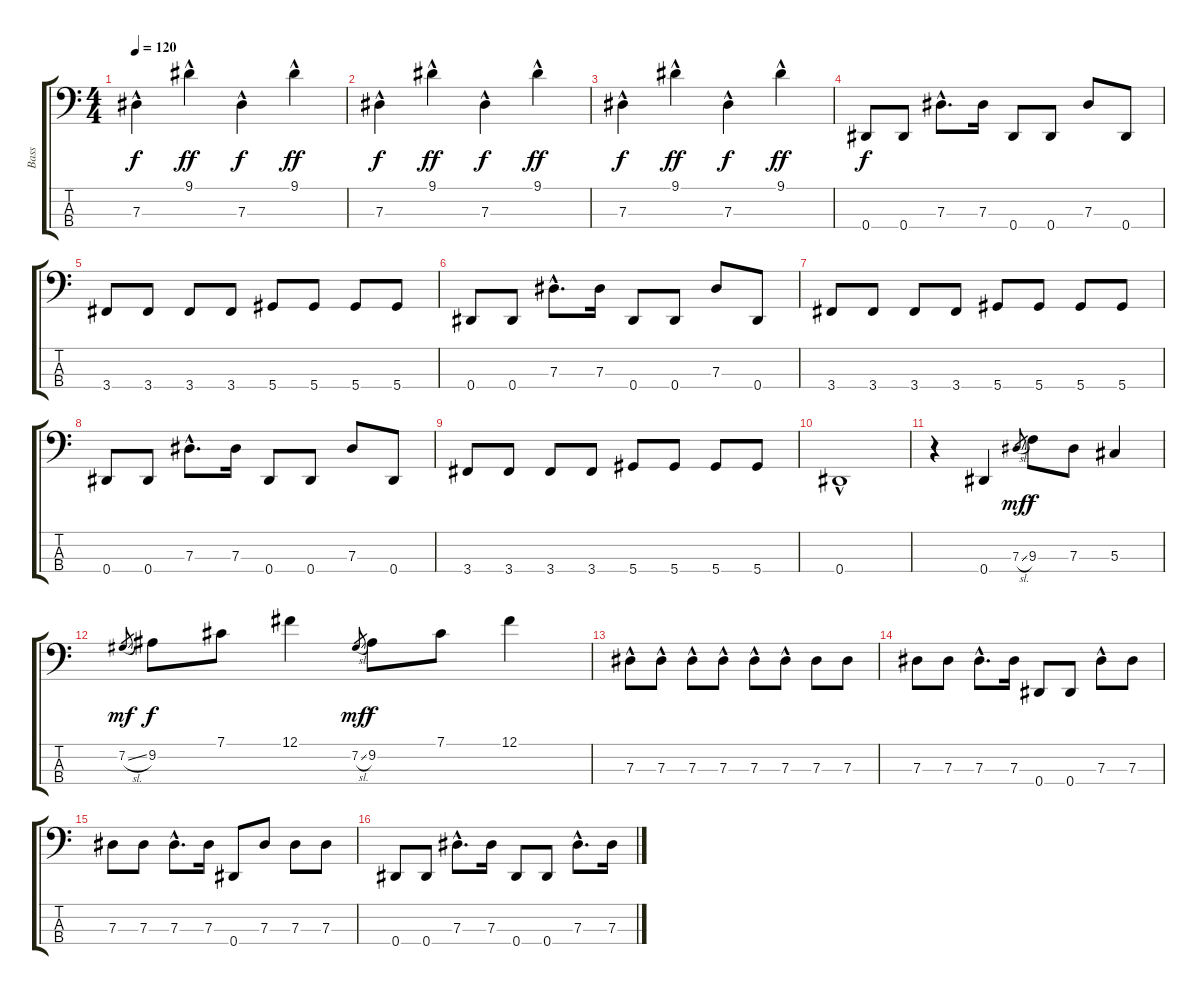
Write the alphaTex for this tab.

\track ("Bass" "Bass") {instrument electricbassfinger}
\staff {score tabs}
\tuning (Gb2 Db2 Ab1 Eb1) {hide}
\ts (4 4)
\tempo 120
\clef f4
\ks c
7.3{hac}.4{dy f} 9.1{hac}.4{dy ff} 7.3{hac}.4{dy f} 9.1{hac}.4{dy ff} |
7.3{hac}.4{dy f} 9.1{hac}.4{dy ff} 7.3{hac}.4{dy f} 9.1{hac}.4{dy ff} |
7.3{hac}.4{dy f} 9.1{hac}.4{dy ff} 7.3{hac}.4{dy f} 9.1{hac}.4{dy ff} |
0.4.8{dy f} 0.4.8 7.3{hac}.8{d} 7.3.16 0.4.8 0.4.8 7.3.8 0.4.8 |
3.4.8 3.4.8 3.4.8 3.4.8 5.4.8 5.4.8 5.4.8 5.4.8 |
0.4.8 0.4.8 7.3{hac}.8{d} 7.3.16 0.4.8 0.4.8 7.3.8 0.4.8 |
3.4.8 3.4.8 3.4.8 3.4.8 5.4.8 5.4.8 5.4.8 5.4.8 |
0.4.8 0.4.8 7.3{hac}.8{d} 7.3.16 0.4.8 0.4.8 7.3.8 0.4.8 |
3.4.8 3.4.8 3.4.8 3.4.8 5.4.8 5.4.8 5.4.8 5.4.8 |
0.4{hac}.1 |
r.4 0.4.4 7.3{sl}.8{gr dy mf} 9.3.8{dy f} 7.3.8 5.3.4 |
7.2{sl}.8{gr dy mf} 9.2.8{dy f} 7.1.8 12.1.4 7.2{sl}.8{gr dy mf} 9.2.8{dy f} 7.1.8 12.1.4 |
7.3{hac}.8 7.3{hac}.8 7.3{hac}.8 7.3{hac}.8 7.3{hac}.8 7.3{hac}.8 7.3.8 7.3.8 |
7.3.8 7.3.8 7.3{hac}.8{d} 7.3.16 0.4.8 0.4.8 7.3{hac}.8 7.3.8 |
7.3.8 7.3.8 7.3{hac}.8{d} 7.3.16 0.4.8 7.3.8 7.3.8 7.3.8 |
0.4.8 0.4.8 7.3{hac}.8{d} 7.3.16 0.4.8 0.4.8 7.3{hac}.8{d} 7.3.16
